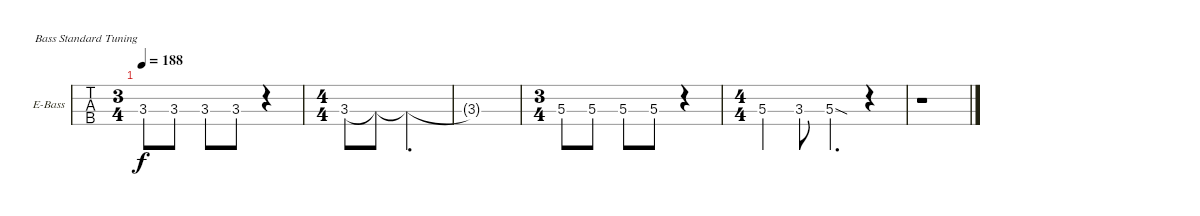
\bracketExtendMode nobrackets
\firstSystemTrackNameOrientation horizontal
\otherSystemsTrackNameOrientation horizontal
\defaultBarNumberDisplay FirstOfSystem
\track ("Bass" "E-Bass") {instrument electricbassfinger}
\staff {tabs}
\tuning (G2 D2 A1 E1)
\ts (3 4)
\tempo 188
\clef f4
\ks c
3.3.8{dy f} 3.3.8 3.3.8 3.3.8 r.4 |
\ts (4 4)
3.3.8 3.3{t}.8 3.3{t}.2{d} |
3.3{t}.1 |
\ts (3 4)
5.3.8 5.3.8 5.3.8 5.3.8 r.4 |
\ts (4 4)
5.3.4 3.3.8 5.3{sod}.4{d} r.4 |
r.1
